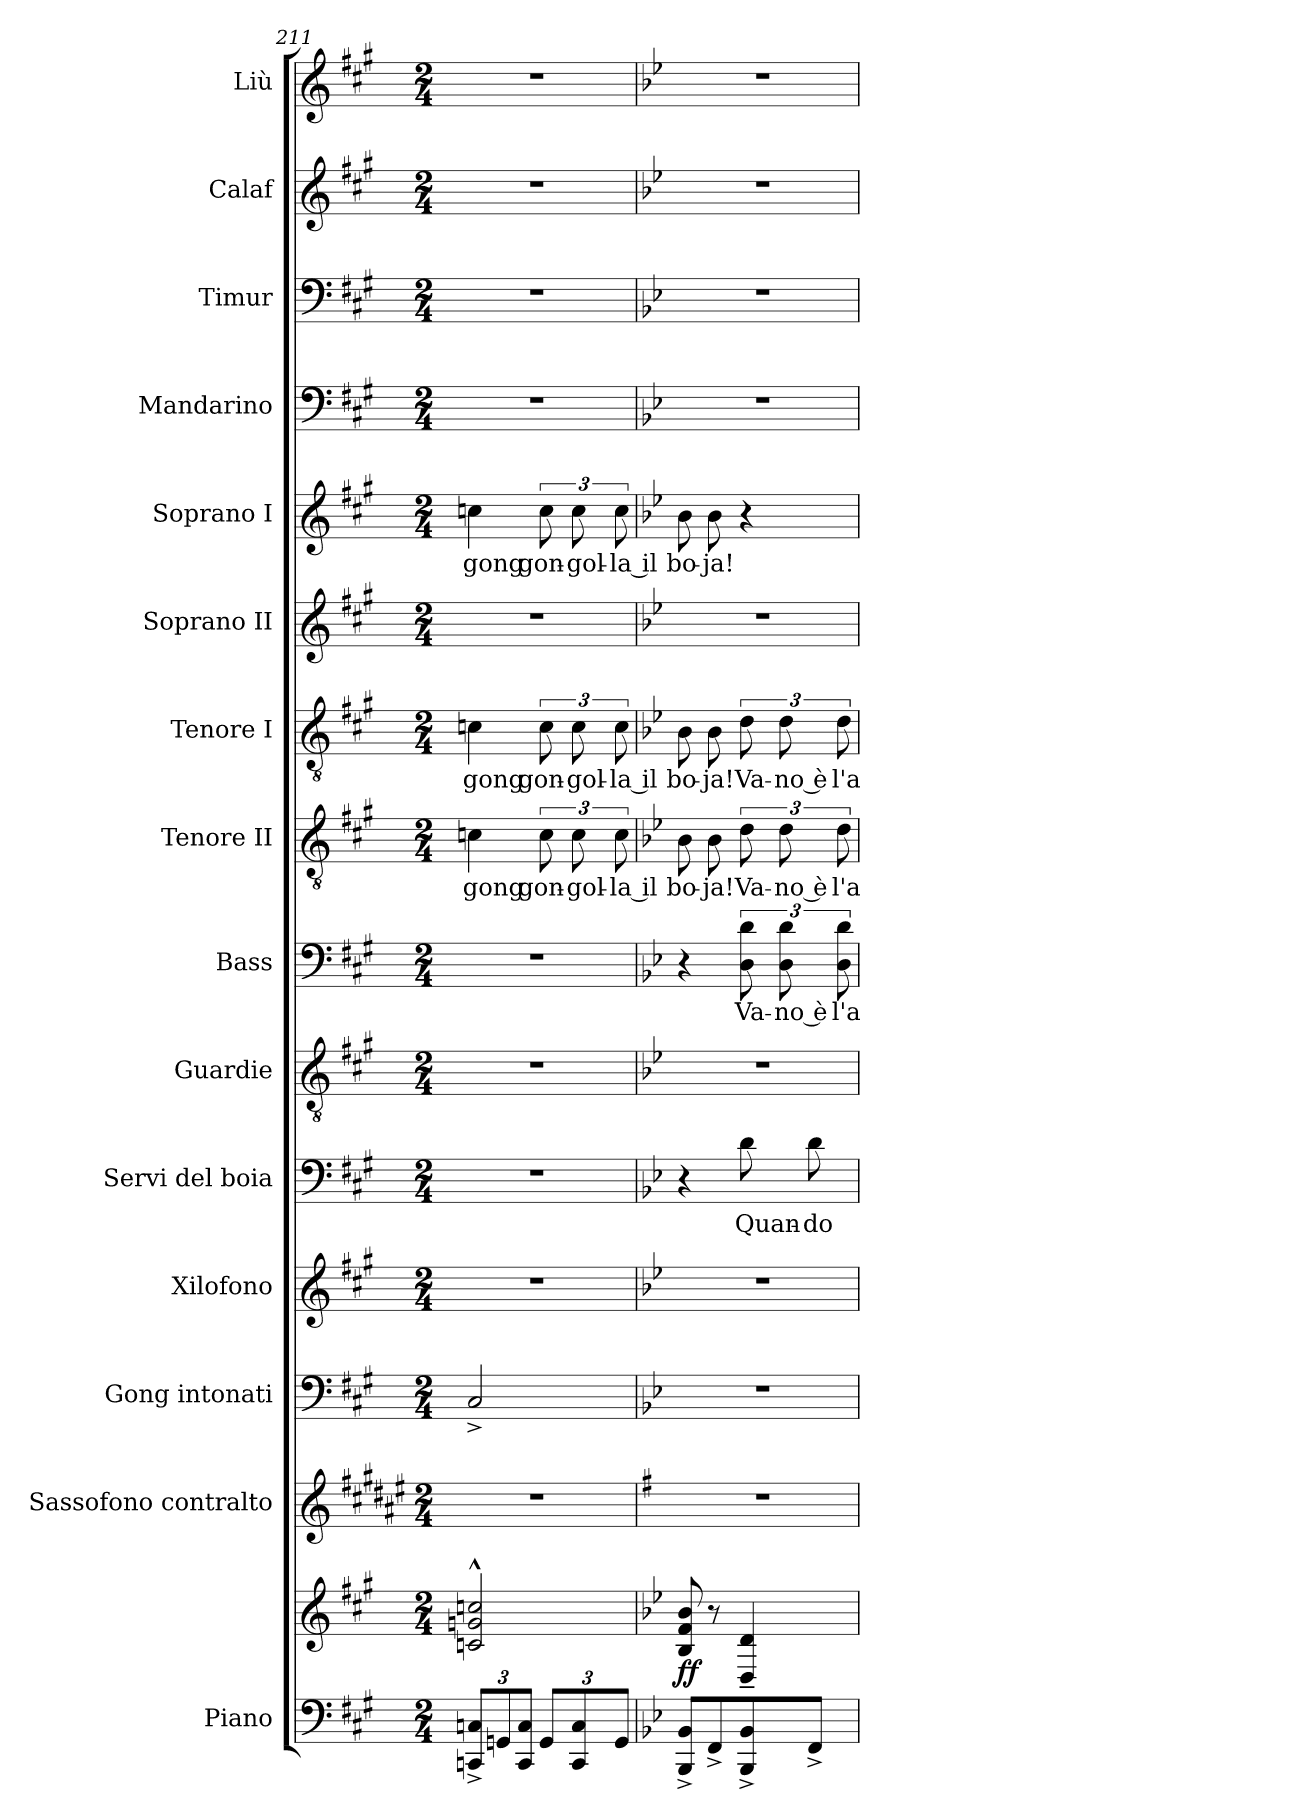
**kern	**kern	**dynam	**kern	**kern	**kern	**kern	**text	**kern	**kern	**text	**kern	**text	**kern	**text	**kern	**kern	**text	**kern	**kern	**kern	**kern
*part15	*part15	*part15	*part14	*part13	*part12	*part11	*part11	*part10	*part9	*part9	*part8	*part8	*part7	*part7	*part6	*part5	*part5	*part4	*part3	*part2	*part1
*staff16	*staff15	*staff15/16	*staff14	*staff13	*staff12	*staff11	*staff11	*staff10	*staff9	*staff9	*staff8	*staff8	*staff7	*staff7	*staff6	*staff5	*staff5	*staff4	*staff3	*staff2	*staff1
*I"Piano	*	*	*I"Sassofono contralto	*I"Gong intonati	*I"Xilofono	*I"Servi del boia	*	*I"Guardie	*I"Bass	*	*I"Tenore II	*	*I"Tenore I	*	*I"Soprano II	*I"Soprano I	*	*I"Mandarino	*I"Timur	*I"Calaf	*I"Liù
*I'Pno.	*	*	*	*I'Gong int.	*I'Xil.	*I'Ser.B.	*	*I'G.	*I'B.	*	*I'T. II	*	*I'T. I	*	*I'S. II	*I'S. I	*	*I'M.	*I'T.	*I'C.	*I'L.
*clefF4	*clefG2	*	*clefG2	*clefF4	*clefG2	*clefF4	*	*clefGv2	*clefF4	*	*clefGv2	*	*clefGv2	*	*clefG2	*clefG2	*	*clefF4	*clefF4	*clefG2	*clefG2
*	*	*	*ITrd5c9	*	*ITrd-7c-12	*	*	*	*	*	*	*	*	*	*	*	*	*	*	*	*
*k[f#c#g#]	*k[f#c#g#]	*	*k[f#c#g#]	*k[f#c#g#]	*k[f#c#g#]	*k[f#c#g#]	*	*k[f#c#g#]	*k[f#c#g#]	*	*k[f#c#g#]	*	*k[f#c#g#]	*	*k[f#c#g#]	*k[f#c#g#]	*	*k[f#c#g#]	*k[f#c#g#]	*k[f#c#g#]	*k[f#c#g#]
*M2/4	*M2/4	*	*M2/4	*M2/4	*M2/4	*M2/4	*	*M2/4	*M2/4	*	*M2/4	*	*M2/4	*	*M2/4	*M2/4	*	*M2/4	*M2/4	*M2/4	*M2/4
*Xbrackettup	*	*	*	*	*	*	*	*	*	*	*	*	*	*	*	*	*	*	*	*	*
=211	=211	=211	=211	=211	=211	=211	=211	=211	=211	=211	=211	=211	=211	=211	=211	=211	=211	=211	=211	=211	=211
!	!	!	!	!	!	!	!	!	!	!	!	!LO:LY:b	!	!LO:LY:b	!	!	!LO:LY:b	!	!	!	!
12CCn/^ 12Cn/^L	2cn/^^ 2gn/^^ 2ccn/^^	.	2r	2C#^/	2r	2r	.	2r	2r	.	4cn\	gong	4cn\	gong	2r	4ccn\	gong	2r	2r	2r	2r
12GGn/	.	.	.	.	.	.	.	.	.	.	.	.	.	.	.	.	.	.	.	.	.
12CC/ 12C/J	.	.	.	.	.	.	.	.	.	.	.	.	.	.	.	.	.	.	.	.	.
!	!	!	!	!	!	!	!	!	!	!	!	!LO:LY:b	!	!LO:LY:b	!	!	!LO:LY:b	!	!	!	!
12GG/L	.	.	.	.	.	.	.	.	.	.	12c\	gon-	12c\	gon-	.	12cc\	gon-	.	.	.	.
!	!	!	!	!	!	!	!	!	!	!	!	!LO:LY:b	!	!LO:LY:b	!	!	!LO:LY:b	!	!	!	!
12CC/ 12C/	.	.	.	.	.	.	.	.	.	.	12c\	-gol-	12c\	-gol-	.	12cc\	-gol-	.	.	.	.
!	!	!	!	!	!	!	!	!	!	!	!	!LO:LY:b	!	!LO:LY:b	!	!	!LO:LY:b	!	!	!	!
12GG/J	.	.	.	.	.	.	.	.	.	.	12c\	-la il	12c\	-la il	.	12cc\	-la il	.	.	.	.
=212	=212	=212	=212	=212	=212	=212	=212	=212	=212	=212	=212	=212	=212	=212	=212	=212	=212	=212	=212	=212	=212
*k[b-e-]	*k[b-e-]	*	*k[b-e-]	*k[b-e-]	*k[b-e-]	*k[b-e-]	*	*k[b-e-]	*k[b-e-]	*	*k[b-e-]	*	*k[b-e-]	*	*k[b-e-]	*k[b-e-]	*	*k[b-e-]	*k[b-e-]	*k[b-e-]	*k[b-e-]
!	!	!LO:DY:b	!	!	!	!	!	!	!	!	!	!LO:LY:b	!	!LO:LY:b	!	!	!LO:LY:b	!	!	!	!
8BBB-/^ 8BB-/^L	8B-/ 8f/ 8b-/	ff	2r	2r	2r	4r	.	2r	4r	.	8B-\	bo-	8B-\	bo-	2r	8b-\	bo-	2r	2r	2r	2r
!	!	!	!	!	!	!	!	!	!	!	!	!LO:LY:b	!	!LO:LY:b	!	!	!LO:LY:b	!	!	!	!
8FF^/	8r	.	.	.	.	.	.	.	.	.	8B-\	-ja!	8B-\	-ja!	.	8b-\	-ja!	.	.	.	.
!	!	!	!	!	!	!	!LO:LY:b	!	!	!LO:LY:b	!	!LO:LY:b	!	!LO:LY:b	!	!	!	!	!	!	!
8BBB-/^ 8BB-/^	4D/~ 4d/~	.	.	.	.	8d\	Quan-	.	12D\ 12d\	Va-	12d\	Va-	12d\	Va-	.	4r	.	.	.	.	.
!	!	!	!	!	!	!	!	!	!	!LO:LY:b	!	!LO:LY:b	!	!LO:LY:b	!	!	!	!	!	!	!
.	.	.	.	.	.	.	.	.	12D\ 12d\	-no è	12d\	-no è	12d\	-no è	.	.	.	.	.	.	.
!	!	!	!	!	!	!	!LO:LY:b	!	!	!	!	!	!	!	!	!	!	!	!	!	!
8FF^/J	.	.	.	.	.	8d\	-do	.	.	.	.	.	.	.	.	.	.	.	.	.	.
!	!	!	!	!	!	!	!	!	!	!LO:LY:b	!	!LO:LY:b	!	!LO:LY:b	!	!	!	!	!	!	!
.	.	.	.	.	.	.	.	.	12D\ 12d\	l'a-	12d\	l'a-	12d\	l'a-	.	.	.	.	.	.	.
=	=	=	=	=	=	=	=	=	=	=	=	=	=	=	=	=	=	=	=	=	=
*-	*-	*-	*-	*-	*-	*-	*-	*-	*-	*-	*-	*-	*-	*-	*-	*-	*-	*-	*-	*-	*-
